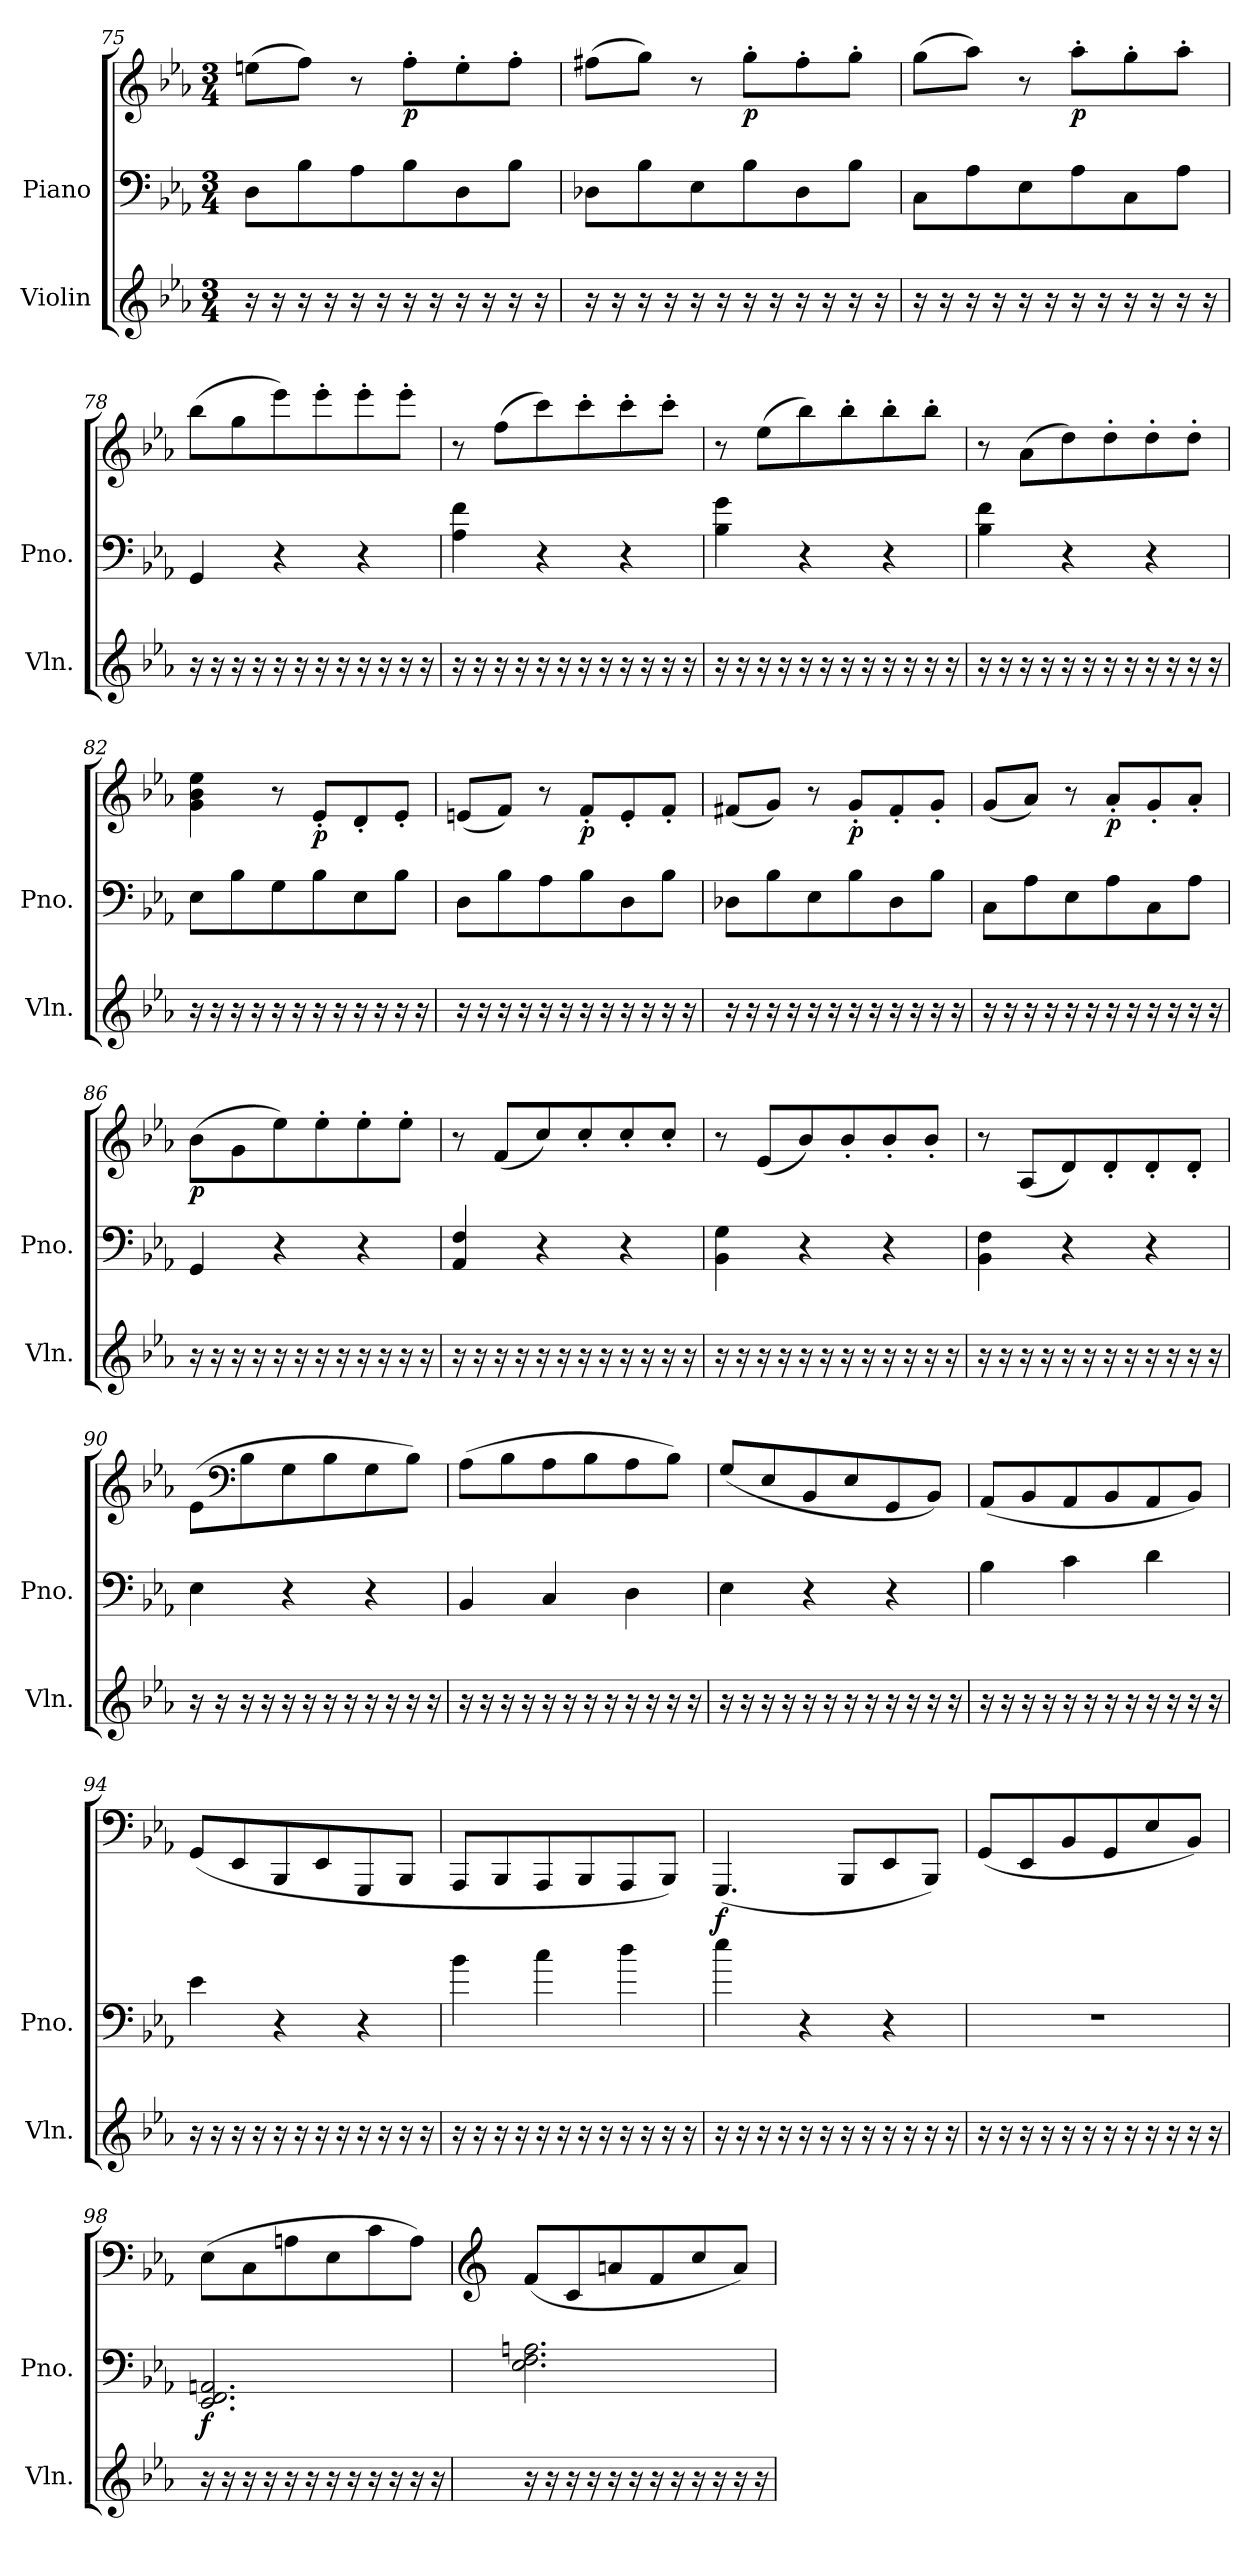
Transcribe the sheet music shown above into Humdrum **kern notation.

**kern	**kern	**kern	**dynam
*part2	*part1	*part1	*part1
*staff3	*staff2	*staff1	*staff1/2
*I"Violin	*I"Piano	*	*
*I'Vln.	*I'Pno.	*	*
*clefG2	*clefF4	*clefG2	*
*k[b-e-a-]	*k[b-e-a-]	*k[b-e-a-]	*
*M3/4	*M3/4	*M3/4	*
=75	=75	=75	=75
!	!	!	!LO:DY:b=2
!	!	!	!LO:DY:n=1:b
16r	8D\L	(>8een\L	fp f
16r	.	.	.
16r	8B-\	8ff\J)	.
16r	.	.	.
16r	8A-\	8r	.
16r	.	.	.
!	!	!	!LO:DY:n=2:b
16r	8B-\	8ff'\L	p
16r	.	.	.
16r	8D\	8ee'\	.
16r	.	.	.
16r	8B-\J	8ff'\J	.
16r	.	.	.
=76	=76	=76	=76
!	!	!	!LO:DY:b=2
!	!	!	!LO:DY:n=1:b
16r	8D-X\L	(>8ff#X\L	fp f
16r	.	.	.
16r	8B-\	8gg\J)	.
16r	.	.	.
16r	8E-\	8r	.
16r	.	.	.
!	!	!	!LO:DY:n=2:b
16r	8B-\	8gg'\L	p
16r	.	.	.
16r	8D-\	8ff#'\	.
16r	.	.	.
16r	8B-\J	8gg'\J	.
16r	.	.	.
!!LO:PB:g=z
=77	=77	=77	=77
!	!	!	!LO:DY:b=2
!	!	!	!LO:DY:n=1:b
16r	8C\L	(>8gg\L	fp f
16r	.	.	.
16r	8A-\	8aa-\J)	.
16r	.	.	.
16r	8E-\	8r	.
16r	.	.	.
!	!	!	!LO:DY:n=2:b
16r	8A-\	8aa-'\L	p
16r	.	.	.
16r	8C\	8gg'\	.
16r	.	.	.
16r	8A-\J	8aa-'\J	.
16r	.	.	.
=78	=78	=78	=78
16r	4GG/	(>8bb-\L	.
16r	.	.	.
16r	.	8gg\	.
16r	.	.	.
16r	4r	8eee-\)	.
16r	.	.	.
16r	.	8eee-'\	.
16r	.	.	.
16r	4r	8eee-'\	.
16r	.	.	.
16r	.	8eee-'\J	.
16r	.	.	.
=79	=79	=79	=79
16r	4A-\ 4f\	8r	.
16r	.	.	.
16r	.	(>8ff\L	.
16r	.	.	.
16r	4r	8ccc\)	.
16r	.	.	.
16r	.	8ccc'\	.
16r	.	.	.
16r	4r	8ccc'\	.
16r	.	.	.
16r	.	8ccc'\J	.
16r	.	.	.
=80	=80	=80	=80
16r	4B-\ 4g\	8r	.
16r	.	.	.
16r	.	(>8ee-\L	.
16r	.	.	.
16r	4r	8bb-\)	.
16r	.	.	.
16r	.	8bb-'\	.
16r	.	.	.
16r	4r	8bb-'\	.
16r	.	.	.
16r	.	8bb-'\J	.
16r	.	.	.
!!LO:LB:g=z
=81	=81	=81	=81
16r	4B-\ 4f\	8r	.
16r	.	.	.
16r	.	(>8a-\L	.
16r	.	.	.
16r	4r	8dd\)	.
16r	.	.	.
16r	.	8dd'\	.
16r	.	.	.
16r	4r	8dd'\	.
16r	.	.	.
16r	.	8dd'\J	.
16r	.	.	.
=82	=82	=82	=82
!	!	!	!LO:DY:b=2
!	!	!	!LO:DY:n=1:b
16r	8E-\L	4g\ 4b-\ 4ee-\	fp f
16r	.	.	.
16r	8B-\	.	.
16r	.	.	.
16r	8G\	8r	.
16r	.	.	.
!	!	!	!LO:DY:n=2:b
16r	8B-\	8e-'/L	p
16r	.	.	.
16r	8E-\	8d'/	.
16r	.	.	.
16r	8B-\J	8e-'/J	.
16r	.	.	.
=83	=83	=83	=83
!	!	!	!LO:DY:b=2
!	!	!	!LO:DY:n=1:b
16r	8D\L	(<8en/L	fp f
16r	.	.	.
16r	8B-\	8f/J)	.
16r	.	.	.
16r	8A-\	8r	.
16r	.	.	.
!	!	!	!LO:DY:n=2:b
16r	8B-\	8f'/L	p
16r	.	.	.
16r	8D\	8e'/	.
16r	.	.	.
16r	8B-\J	8f'/J	.
16r	.	.	.
=84	=84	=84	=84
!	!	!	!LO:DY:b=2
!	!	!	!LO:DY:n=1:b
16r	8D-X\L	(<8f#X/L	fp f
16r	.	.	.
16r	8B-\	8g/J)	.
16r	.	.	.
16r	8E-\	8r	.
16r	.	.	.
!	!	!	!LO:DY:n=2:b
16r	8B-\	8g'/L	p
16r	.	.	.
16r	8D-\	8f#'/	.
16r	.	.	.
16r	8B-\J	8g'/J	.
16r	.	.	.
!!LO:LB:g=z
=85	=85	=85	=85
!	!	!	!LO:DY:b=2
!	!	!	!LO:DY:n=1:b
16r	8C\L	(<8g/L	fp f
16r	.	.	.
16r	8A-\	8a-/J)	.
16r	.	.	.
16r	8E-\	8r	.
16r	.	.	.
!	!	!	!LO:DY:n=2:b
16r	8A-\	8a-'/L	p
16r	.	.	.
16r	8C\	8g'/	.
16r	.	.	.
16r	8A-\J	8a-'/J	.
16r	.	.	.
=86	=86	=86	=86
!	!	!	!LO:DY:b
16r	4GG/	(>8b-\L	p
16r	.	.	.
16r	.	8g\	.
16r	.	.	.
16r	4r	8ee-\)	.
16r	.	.	.
16r	.	8ee-'\	.
16r	.	.	.
16r	4r	8ee-'\	.
16r	.	.	.
16r	.	8ee-'\J	.
16r	.	.	.
=87	=87	=87	=87
16r	4AA-/ 4F/	8r	.
16r	.	.	.
16r	.	(<8f/L	.
16r	.	.	.
16r	4r	8cc/)	.
16r	.	.	.
16r	.	8cc'/	.
16r	.	.	.
16r	4r	8cc'/	.
16r	.	.	.
16r	.	8cc'/J	.
16r	.	.	.
=88	=88	=88	=88
16r	4BB-\ 4G\	8r	.
16r	.	.	.
16r	.	(<8e-/L	.
16r	.	.	.
16r	4r	8b-/)	.
16r	.	.	.
16r	.	8b-'/	.
16r	.	.	.
16r	4r	8b-'/	.
16r	.	.	.
16r	.	8b-'/J	.
16r	.	.	.
!!LO:LB:g=z
=89	=89	=89	=89
16r	4BB-\ 4F\	8r	.
16r	.	.	.
16r	.	(<8A-/L	.
16r	.	.	.
16r	4r	8d/)	.
16r	.	.	.
16r	.	8d'/	.
16r	.	.	.
16r	4r	8d'/	.
16r	.	.	.
16r	.	8d'/J	.
16r	.	.	.
=90	=90	=90	=90
16r	4E-\	(>8e-\L	.
16r	.	.	.
*	*	*clefF4	*
16r	.	8B-\	.
16r	.	.	.
16r	4r	8G\	.
16r	.	.	.
16r	.	8B-\	.
16r	.	.	.
16r	4r	8G\	.
16r	.	.	.
16r	.	8B-\J)	.
16r	.	.	.
=91	=91	=91	=91
16r	4BB-/	(>8A-\L	.
16r	.	.	.
16r	.	8B-\	.
16r	.	.	.
16r	4C/	8A-\	.
16r	.	.	.
16r	.	8B-\	.
16r	.	.	.
16r	4D\	8A-\	.
16r	.	.	.
16r	.	8B-\J)	.
16r	.	.	.
=92	=92	=92	=92
16r	4E-\	(<8G/L	.
16r	.	.	.
16r	.	8E-/	.
16r	.	.	.
16r	4r	8BB-/	.
16r	.	.	.
16r	.	8E-/	.
16r	.	.	.
16r	4r	8GG/	.
16r	.	.	.
16r	.	8BB-/J)	.
16r	.	.	.
!!LO:PB:g=z
=93	=93	=93	=93
16r	4B-\	(<8AA-/L	.
16r	.	.	.
16r	.	8BB-/	.
16r	.	.	.
16r	4c\	8AA-/	.
16r	.	.	.
16r	.	8BB-/	.
16r	.	.	.
16r	4d\	8AA-/	.
16r	.	.	.
16r	.	8BB-/J)	.
16r	.	.	.
=94	=94	=94	=94
16r	4e-\	(>8GG/L	.
16r	.	.	.
16r	.	8EE-/	.
16r	.	.	.
16r	4r	8BBB-/	.
16r	.	.	.
16r	.	8EE-/	.
16r	.	.	.
16r	4r	8GGG/	.
16r	.	.	.
16r	.	8BBB-/J	.
16r	.	.	.
=95	=95	=95	=95
16r	4b-\	8AAA-/L	.
16r	.	.	.
16r	.	8BBB-/	.
16r	.	.	.
16r	4cc\	8AAA-/	.
16r	.	.	.
16r	.	8BBB-/	.
16r	.	.	.
16r	4dd\	8AAA-/	.
16r	.	.	.
16r	.	8BBB-/J)	.
16r	.	.	.
=96	=96	=96	=96
!	!	!	!LO:DY:b
16r	4ee-\	(<4.GGG/	f
16r	.	.	.
16r	.	.	.
16r	.	.	.
16r	4r	.	.
16r	.	.	.
16r	.	8BBB-/L	.
16r	.	.	.
16r	4r	8EE-/	.
16r	.	.	.
16r	.	8BBB-/J)	.
16r	.	.	.
!!LO:LB:g=z
=97	=97	=97	=97
16r	2.r	(<8GG/L	.
16r	.	.	.
16r	.	8EE-/	.
16r	.	.	.
16r	.	8BB-/	.
16r	.	.	.
16r	.	8GG/	.
16r	.	.	.
16r	.	8E-/	.
16r	.	.	.
16r	.	8BB-/J)	.
16r	.	.	.
=98	=98	=98	=98
!	!	!	!LO:DY:b=2
16r	2.EE-/ 2.FF/ 2.AAn/	(>8E-\L	f
16r	.	.	.
16r	.	8C\	.
16r	.	.	.
16r	.	8An\	.
16r	.	.	.
16r	.	8E-\	.
16r	.	.	.
16r	.	8c\	.
16r	.	.	.
16r	.	8A\J)	.
16r	.	.	.
=99	=99	=99	=99
*	*	*clefG2	*
16r	2.E-\ 2.F\ 2.An\	(<8f/L	.
16r	.	.	.
16r	.	8c/	.
16r	.	.	.
16r	.	8an/	.
16r	.	.	.
16r	.	8f/	.
16r	.	.	.
16r	.	8cc/	.
16r	.	.	.
16r	.	8a/J)	.
16r	.	.	.
=	=	=	=
*-	*-	*-	*-
